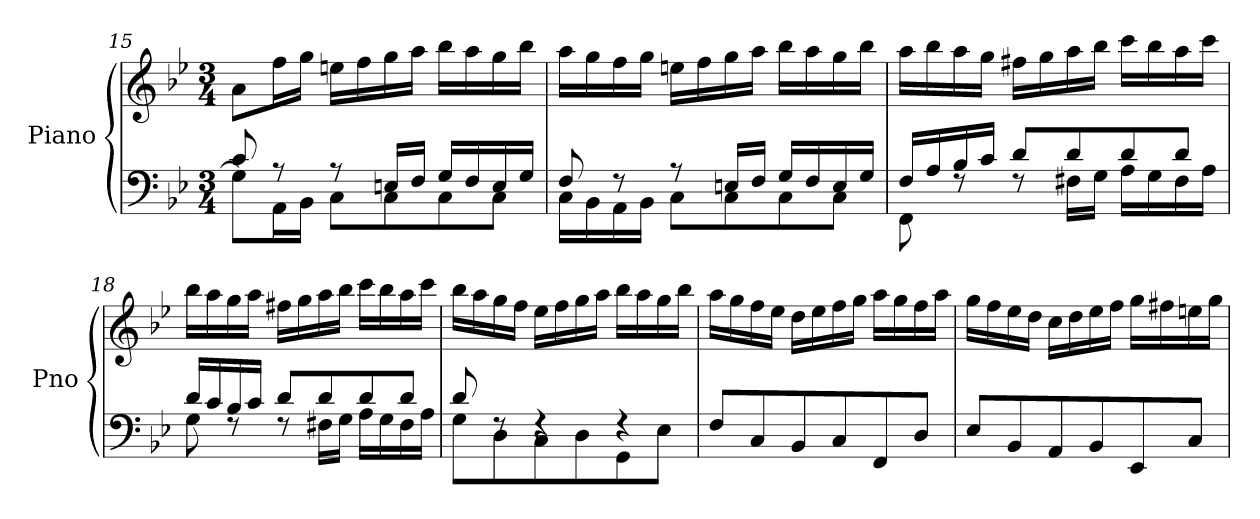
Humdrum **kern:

**kern	**kern
*part1	*part1
*staff2	*staff1
*I"Piano	*
*I'Pno	*
*clefF4	*clefG2
*k[b-e-]	*k[b-e-]
*M3/4	*M3/4
=15	=15
*^	*
8c/	8G\L]	8a\L
8r	16AA\L	16ff\L
.	16BB-\JJ	16gg\JJ
8r	8C\L	16een\LL
.	.	16ff\
16En/LL	8C\	16gg\
16F/JJ	.	16aa\JJ
16G/LL	8C\	16bb-\LL
16F/	.	16aa\
16E/	8C\J	16gg\
16G/JJ	.	16bb-\JJ
=16	=16	=16
8F/	16C\LL	16aa\LL
.	16BB-\	16gg\
8r	16AA\	16ff\
.	16BB-\JJ	16gg\JJ
8r	8C\L	16een\LL
.	.	16ff\
16En/LL	8C\	16gg\
16F/JJ	.	16aa\JJ
16G/LL	8C\	16bb-\LL
16F/	.	16aa\
16E/	8C\J	16gg\
16G/JJ	.	16bb-\JJ
!!LO:LB:g=z
=17	=17	=17
16F/LL	8FF\	16aa\LL
16A/	.	16bb-\
16B-/	8rF	16aa\
16c/JJ	.	16gg\JJ
8d/L	8rF	16ff#X\LL
.	.	16gg\
8d/	16F#X\LL	16aa\
.	16G\JJ	16bb-\JJ
8d/	16A\LL	16ccc\LL
.	16G\	16bb-\
8d/J	16F#\	16aa\
.	16A\JJ	16ccc\JJ
=18	=18	=18
16d/LL	8G\	16bb-\LL
16c/	.	16aa\
16B-/	8rF	16gg\
16c/JJ	.	16aa\JJ
8d/L	8rF	16ff#X\LL
.	.	16gg\
8d/	16F#X\LL	16aa\
.	16G\JJ	16bb-\JJ
8d/	16A\LL	16ccc\LL
.	16G\	16bb-\
8d/J	16F#\	16aa\
.	16A\JJ	16ccc\JJ
=19	=19	=19
8d/	8G\L	16bb-\LL
.	.	16aa\
8rF	8D\	16gg\
.	.	16ff\JJ
4rF	8C\	16ee-\LL
.	.	16ff\
.	8D\	16gg\
.	.	16aa\JJ
4rF	8GG\	16bb-\LL
.	.	16aa\
.	8E-\J	16gg\
.	.	16bb-\JJ
*v	*v	*
!!LO:PB:g=z
=20	=20
8F/L	16aa\LL
.	16gg\
8C/	16ff\
.	16ee-\JJ
8BB-/	16dd\LL
.	16ee-\
8C/	16ff\
.	16gg\JJ
8FF/	16aa\LL
.	16gg\
8D/J	16ff\
.	16aa\JJ
!!LO:LB:g=z
=21	=21
8E-/L	16gg\LL
.	16ff\
8BB-/	16ee-\
.	16dd\JJ
8AA/	16cc\LL
.	16dd\
8BB-/	16ee-\
.	16ff\JJ
8EE-/	16gg\LL
.	16ff#X\
8C/J	16een\
.	16gg\JJ
=	=
*-	*-
